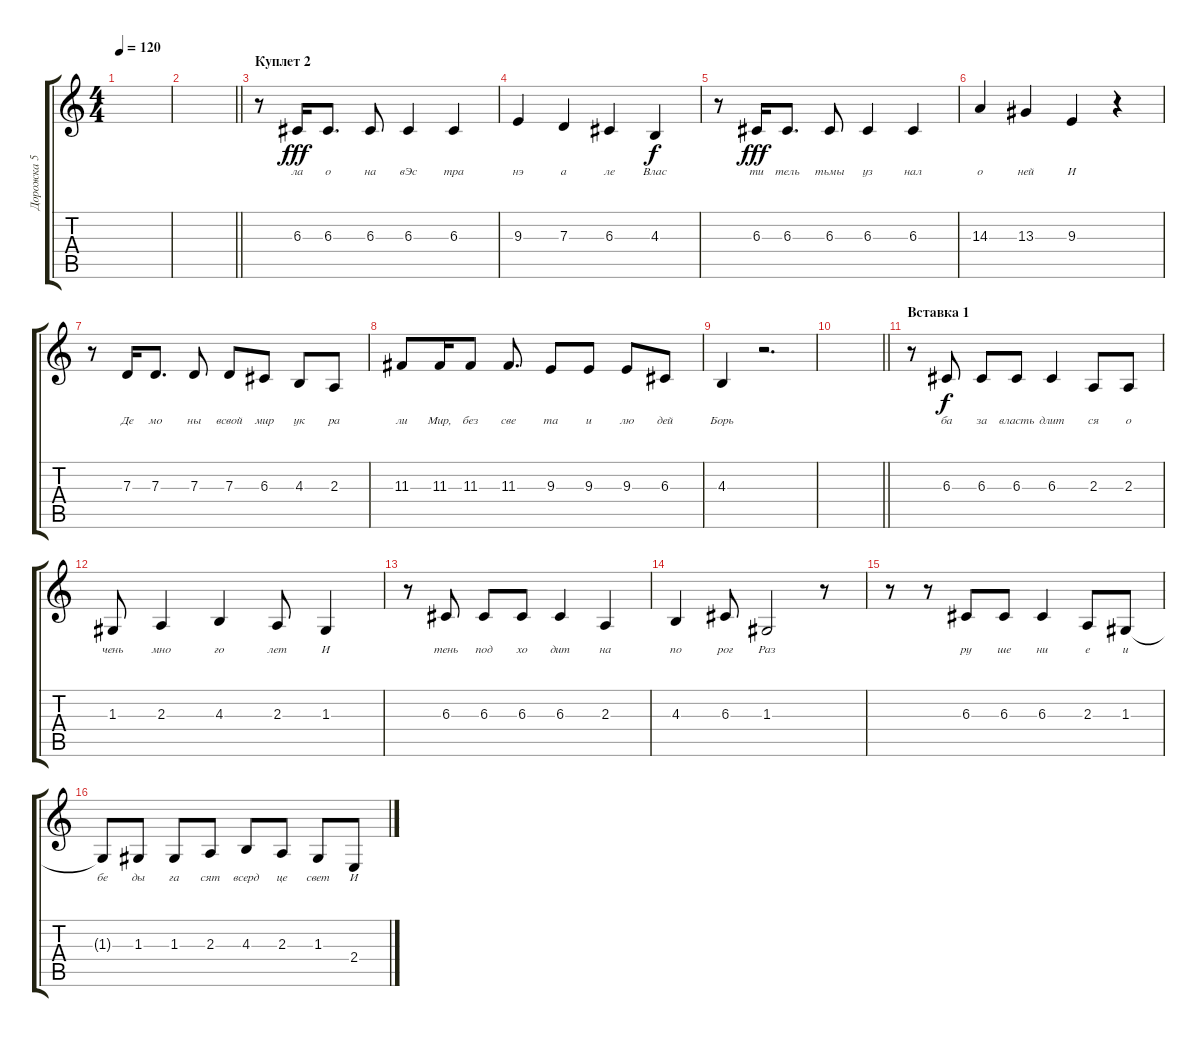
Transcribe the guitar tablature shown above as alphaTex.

\track ("Дорожка 5" "Дорожка 5") {instrument altosax}
\staff {score tabs}
\tuning (E4 B3 G3 D3 A2 E2) {hide}
\ts (4 4)
\tempo 120
\clef g2
\ks c
|
\barLineRight lightlight
|
\section ("" "Куплет 2")
r.8 6.3.16{lyrics (0 "ла") lyrics (1 "") lyrics (2 "") lyrics (3 "") lyrics (4 "") dy fff} 6.3.8{d lyrics (0 "о") lyrics (1 "") lyrics (2 "") lyrics (3 "") lyrics (4 "")} 6.3.8{lyrics (0 "на") lyrics (1 "") lyrics (2 "") lyrics (3 "") lyrics (4 "")} 6.3.4{lyrics (0 "вЭс") lyrics (1 "") lyrics (2 "") lyrics (3 "") lyrics (4 "")} 6.3.4{lyrics (0 "тра") lyrics (1 "") lyrics (2 "") lyrics (3 "") lyrics (4 "")} |
9.3.4{lyrics (0 "нэ") lyrics (1 "") lyrics (2 "") lyrics (3 "") lyrics (4 "")} 7.3.4{lyrics (0 "а") lyrics (1 "") lyrics (2 "") lyrics (3 "") lyrics (4 "")} 6.3.4{lyrics (0 "ле") lyrics (1 "") lyrics (2 "") lyrics (3 "") lyrics (4 "")} 4.3.4{lyrics (0 "Влас") lyrics (1 "") lyrics (2 "") lyrics (3 "") lyrics (4 "") dy f} |
r.8 6.3.16{lyrics (0 "ти") lyrics (1 "") lyrics (2 "") lyrics (3 "") lyrics (4 "") dy fff} 6.3.8{d lyrics (0 "тель") lyrics (1 "") lyrics (2 "") lyrics (3 "") lyrics (4 "")} 6.3.8{lyrics (0 "тьмы") lyrics (1 "") lyrics (2 "") lyrics (3 "") lyrics (4 "")} 6.3.4{lyrics (0 "уз") lyrics (1 "") lyrics (2 "") lyrics (3 "") lyrics (4 "")} 6.3.4{lyrics (0 "нал") lyrics (1 "") lyrics (2 "") lyrics (3 "") lyrics (4 "")} |
14.3.4{lyrics (0 "о") lyrics (1 "") lyrics (2 "") lyrics (3 "") lyrics (4 "")} 13.3.4{lyrics (0 "ней") lyrics (1 "") lyrics (2 "") lyrics (3 "") lyrics (4 "")} 9.3.4{lyrics (0 "И") lyrics (1 "") lyrics (2 "") lyrics (3 "") lyrics (4 "")} r.4 |
r.8 7.3.16{lyrics (0 "Де") lyrics (1 "") lyrics (2 "") lyrics (3 "") lyrics (4 "")} 7.3.8{d lyrics (0 "мо") lyrics (1 "") lyrics (2 "") lyrics (3 "") lyrics (4 "")} 7.3.8{lyrics (0 "ны") lyrics (1 "") lyrics (2 "") lyrics (3 "") lyrics (4 "")} 7.3.8{lyrics (0 "всвой") lyrics (1 "") lyrics (2 "") lyrics (3 "") lyrics (4 "")} 6.3.8{lyrics (0 "мир") lyrics (1 "") lyrics (2 "") lyrics (3 "") lyrics (4 "")} 4.3.8{lyrics (0 "ук") lyrics (1 "") lyrics (2 "") lyrics (3 "") lyrics (4 "")} 2.3.8{lyrics (0 "ра") lyrics (1 "") lyrics (2 "") lyrics (3 "") lyrics (4 "")} |
11.3.8{lyrics (0 "ли") lyrics (1 "") lyrics (2 "") lyrics (3 "") lyrics (4 "")} 11.3.16{lyrics (0 "Мир,") lyrics (1 "") lyrics (2 "") lyrics (3 "") lyrics (4 "")} 11.3.8{lyrics (0 "без") lyrics (1 "") lyrics (2 "") lyrics (3 "") lyrics (4 "")} 11.3.8{d lyrics (0 "све") lyrics (1 "") lyrics (2 "") lyrics (3 "") lyrics (4 "")} 9.3.8{lyrics (0 "та") lyrics (1 "") lyrics (2 "") lyrics (3 "") lyrics (4 "")} 9.3.8{lyrics (0 "и") lyrics (1 "") lyrics (2 "") lyrics (3 "") lyrics (4 "")} 9.3.8{lyrics (0 "лю") lyrics (1 "") lyrics (2 "") lyrics (3 "") lyrics (4 "")} 6.3.8{lyrics (0 "дей") lyrics (1 "") lyrics (2 "") lyrics (3 "") lyrics (4 "")} |
4.3.4{lyrics (0 "Борь") lyrics (1 "") lyrics (2 "") lyrics (3 "") lyrics (4 "")} r.2{d} |
\barLineRight lightlight
|
\section ("" "Вставка 1")
r.8 6.3.8{lyrics (0 "ба") lyrics (1 "") lyrics (2 "") lyrics (3 "") lyrics (4 "") dy f} 6.3.8{lyrics (0 "за") lyrics (1 "") lyrics (2 "") lyrics (3 "") lyrics (4 "")} 6.3.8{lyrics (0 "власть") lyrics (1 "") lyrics (2 "") lyrics (3 "") lyrics (4 "")} 6.3.4{lyrics (0 "длит") lyrics (1 "") lyrics (2 "") lyrics (3 "") lyrics (4 "")} 2.3.8{lyrics (0 "ся") lyrics (1 "") lyrics (2 "") lyrics (3 "") lyrics (4 "")} 2.3.8{lyrics (0 "о") lyrics (1 "") lyrics (2 "") lyrics (3 "") lyrics (4 "")} |
1.3.8{lyrics (0 "чень") lyrics (1 "") lyrics (2 "") lyrics (3 "") lyrics (4 "")} 2.3.4{lyrics (0 "мно") lyrics (1 "") lyrics (2 "") lyrics (3 "") lyrics (4 "")} 4.3.4{lyrics (0 "го") lyrics (1 "") lyrics (2 "") lyrics (3 "") lyrics (4 "")} 2.3.8{lyrics (0 "лет") lyrics (1 "") lyrics (2 "") lyrics (3 "") lyrics (4 "")} 1.3.4{lyrics (0 "И") lyrics (1 "") lyrics (2 "") lyrics (3 "") lyrics (4 "")} |
r.8 6.3.8{lyrics (0 "тень") lyrics (1 "") lyrics (2 "") lyrics (3 "") lyrics (4 "")} 6.3.8{lyrics (0 "под") lyrics (1 "") lyrics (2 "") lyrics (3 "") lyrics (4 "")} 6.3.8{lyrics (0 "хо") lyrics (1 "") lyrics (2 "") lyrics (3 "") lyrics (4 "")} 6.3.4{lyrics (0 "дит") lyrics (1 "") lyrics (2 "") lyrics (3 "") lyrics (4 "")} 2.3.4{lyrics (0 "на") lyrics (1 "") lyrics (2 "") lyrics (3 "") lyrics (4 "")} |
4.3.4{lyrics (0 "по") lyrics (1 "") lyrics (2 "") lyrics (3 "") lyrics (4 "")} 6.3.8{lyrics (0 "рог") lyrics (1 "") lyrics (2 "") lyrics (3 "") lyrics (4 "")} 1.3.2{lyrics (0 "Раз") lyrics (1 "") lyrics (2 "") lyrics (3 "") lyrics (4 "")} r.8 |
r.8 r.8 6.3.8{lyrics (0 "ру") lyrics (1 "") lyrics (2 "") lyrics (3 "") lyrics (4 "")} 6.3.8{lyrics (0 "ше") lyrics (1 "") lyrics (2 "") lyrics (3 "") lyrics (4 "")} 6.3.4{lyrics (0 "ни") lyrics (1 "") lyrics (2 "") lyrics (3 "") lyrics (4 "")} 2.3.8{lyrics (0 "е") lyrics (1 "") lyrics (2 "") lyrics (3 "") lyrics (4 "")} 1.3.8{lyrics (0 "и") lyrics (1 "") lyrics (2 "") lyrics (3 "") lyrics (4 "")} |
1.3{t}.8{lyrics (0 "бе") lyrics (1 "") lyrics (2 "") lyrics (3 "") lyrics (4 "")} 1.3.8{lyrics (0 "ды") lyrics (1 "") lyrics (2 "") lyrics (3 "") lyrics (4 "")} 1.3.8{lyrics (0 "га") lyrics (1 "") lyrics (2 "") lyrics (3 "") lyrics (4 "")} 2.3.8{lyrics (0 "сят") lyrics (1 "") lyrics (2 "") lyrics (3 "") lyrics (4 "")} 4.3.8{lyrics (0 "всерд") lyrics (1 "") lyrics (2 "") lyrics (3 "") lyrics (4 "")} 2.3.8{lyrics (0 "це") lyrics (1 "") lyrics (2 "") lyrics (3 "") lyrics (4 "")} 1.3.8{lyrics (0 "свет") lyrics (1 "") lyrics (2 "") lyrics (3 "") lyrics (4 "")} 2.4.8{lyrics (0 "И") lyrics (1 "") lyrics (2 "") lyrics (3 "") lyrics (4 "")}
